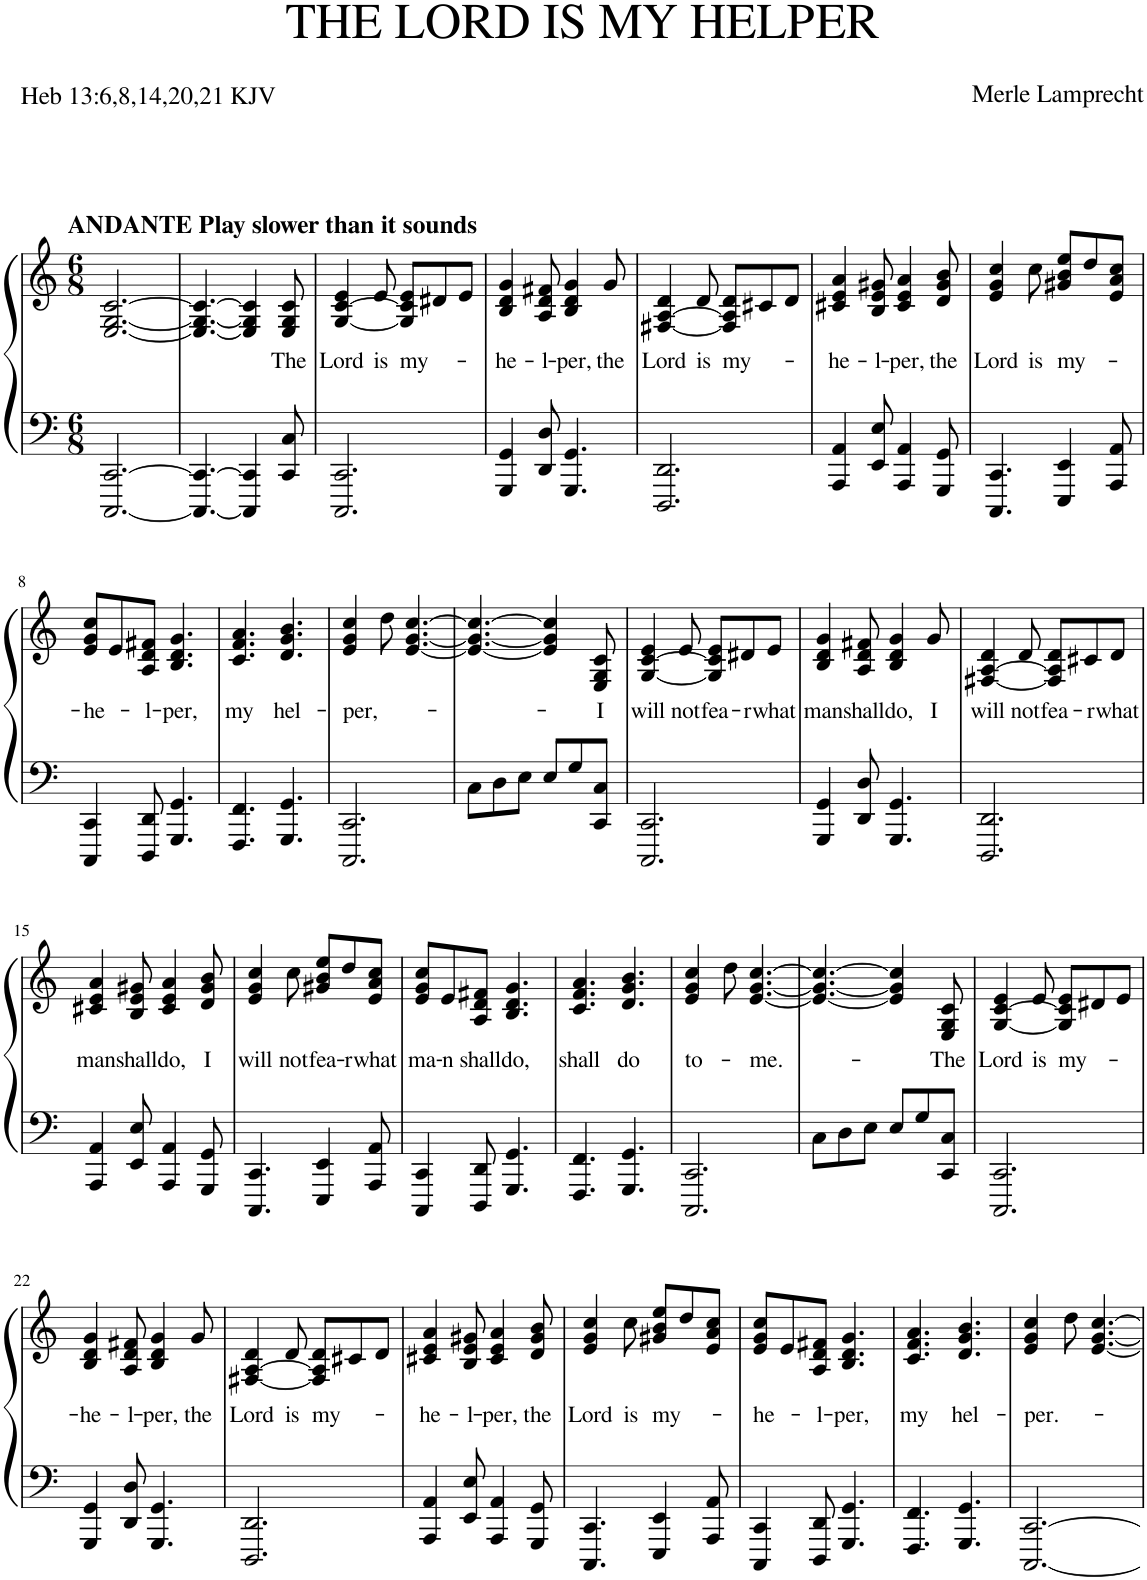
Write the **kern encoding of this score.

**kern	**kern	**text	**text
*part1	*part1	*part1	*part1
*staff2	*staff1	*staff1	*staff1
*I"Piano	*	*	*
*I'Pno.	*	*	*
*clefF4	*clefG2	*	*
*k[]	*k[]	*	*
*M6/8	*M6/8	*	*
=1	=1	=1	=1
!	!LO:TX:a:B:t=ANDANTE Play slower than it sounds	!	!
[2.CCC/ [2.CC/	[2.E/ [2.G/ [2.c/	.	.
=2	=2	=2	=2
4.CCC/_ 4.CC/_	4.E/_ 4.G/_ 4.c/_	.	.
4CCC/] 4CC/]	4E/] 4G/] 4c/]	.	.
!	!	!	!LO:LY:b
8CC/ 8C/	8E/ 8G/ 8c/	.	The
=3	=3	=3	=3
!	!	!	!LO:LY:b
2.CCC/ 2.CC/	[4G/ [4c/ 4e/	.	Lord
!	!	!	!LO:LY:b
.	8e/	.	is
!	!	!	!LO:LY:b
.	8G/] 8c/] 8e/L	.	my-
.	8d#X/	.	.
.	8e/J	.	.
=4	=4	=4	=4
!	!	!	!LO:LY:b
4GGG/ 4GG/	4B/ 4d/ 4g/	.	-he-
!	!	!	!LO:LY:b
8DD/ 8D/	8A/ 8d/ 8f#X/	.	-l-
!	!	!	!LO:LY:b
4.GGG/ 4.GG/	4B/ 4d/ 4g/	.	-per,
!	!	!	!LO:LY:b
.	8g/	.	the
=5	=5	=5	=5
!	!	!	!LO:LY:b
2.DDD/ 2.DD/	[4F#X/ [4A/ 4d/	.	Lord
!	!	!	!LO:LY:b
.	8d/	.	is
!	!	!	!LO:LY:b
.	8F#/] 8A/] 8d/L	.	my-
.	8c#X/	.	.
.	8d/J	.	.
=6	=6	=6	=6
!	!	!	!LO:LY:b
4AAA/ 4AA/	4c#X/ 4e/ 4a/	.	he-
!	!	!	!LO:LY:b
8EE/ 8E/	8B/ 8e/ 8g#X/	.	-l-
!	!	!	!LO:LY:b
4AAA/ 4AA/	4c#/ 4e/ 4a/	.	-per,
!	!	!	!LO:LY:b
8GGG/ 8GG/	8d/ 8g#/ 8b/	.	the
=7	=7	=7	=7
!	!	!	!LO:LY:b
4.CCC/ 4.CC/	4e/ 4g/ 4cc/	.	Lord
!	!	!	!LO:LY:b
.	8cc\	.	is
!	!	!	!LO:LY:b
4EEE/ 4EE/	8g#X/ 8b/ 8ee/L	.	my-
.	8dd/	.	.
8AAA/ 8AA/	8e/ 8a/ 8cc/J	.	.
!!LO:LB:g=z
=8	=8	=8	=8
!	!	!	!LO:LY:b
4CCC/ 4CC/	8e/ 8g/ 8cc/L	.	-he-
.	8e/	.	.
!	!	!	!LO:LY:b
8DDD/ 8DD/	8A/ 8d/ 8f#X/J	.	-l-
!	!	!	!LO:LY:b
4.GGG/ 4.GG/	4.B/ 4.d/ 4.g/	.	-per,
=9	=9	=9	=9
!	!	!	!LO:LY:b
4.FFF/ 4.FF/	4.c/ 4.f/ 4.a/	.	my
!	!	!	!LO:LY:b
4.GGG/ 4.GG/	4.d/ 4.g/ 4.b/	.	hel-
=10	=10	=10	=10
!	!	!	!LO:LY:b
2.CCC/ 2.CC/	4e/ 4g/ 4cc/	.	-per,-
.	8dd\	.	.
.	[4.e/ [4.g/ [4.cc/	.	.
=11	=11	=11	=11
8C\L	4.e/_ 4.g/_ 4.cc/_	.	.
8D\	.	.	.
8E\J	.	.	.
8E/L	4e/] 4g/] 4cc/]	.	.
8G/	.	.	.
!	!	!	!LO:LY:b
8CC/ 8C/J	8E/ 8G/ 8c/	.	-I
=12	=12	=12	=12
!	!	!	!LO:LY:b
2.CCC/ 2.CC/	[4G/ [4c/ 4e/	.	will
!	!	!	!LO:LY:b
.	8e/	.	not
!	!	!	!LO:LY:b
.	8G/] 8c/] 8e/L	.	fea-
!	!	!	!LO:LY:b
.	8d#X/	.	-r
!	!	!	!LO:LY:b
.	8e/J	.	what
=13	=13	=13	=13
!	!	!	!LO:LY:b
4GGG/ 4GG/	4B/ 4d/ 4g/	.	man
!	!	!	!LO:LY:b
8DD/ 8D/	8A/ 8d/ 8f#X/	.	shall
!	!	!	!LO:LY:b
4.GGG/ 4.GG/	4B/ 4d/ 4g/	.	do,
!	!	!	!LO:LY:b
.	8g/	.	I
=14	=14	=14	=14
!	!	!	!LO:LY:b
2.DDD/ 2.DD/	[4F#X/ [4A/ 4d/	.	will
!	!	!	!LO:LY:b
.	8d/	.	not
!	!	!	!LO:LY:b
.	8F#/] 8A/] 8d/L	.	fea-
!	!	!	!LO:LY:b
.	8c#X/	.	-r
!	!	!	!LO:LY:b
.	8d/J	.	what
!!LO:LB:g=z
=15	=15	=15	=15
!	!	!	!LO:LY:b
4AAA/ 4AA/	4c#X/ 4e/ 4a/	.	man
!	!	!	!LO:LY:b
8EE/ 8E/	8B/ 8e/ 8g#X/	.	shall
!	!	!	!LO:LY:b
4AAA/ 4AA/	4c#/ 4e/ 4a/	.	do,
!	!	!	!LO:LY:b
8GGG/ 8GG/	8d/ 8g#/ 8b/	.	I
=16	=16	=16	=16
!	!	!	!LO:LY:b
4.CCC/ 4.CC/	4e/ 4g/ 4cc/	.	will
!	!	!	!LO:LY:b
.	8cc\	.	not
!	!	!	!LO:LY:b
4EEE/ 4EE/	8g#X/ 8b/ 8ee/L	.	fea-
!	!	!	!LO:LY:b
.	8dd/	.	-r
!	!	!	!LO:LY:b
8AAA/ 8AA/	8e/ 8a/ 8cc/J	.	what
=17	=17	=17	=17
!	!	!	!LO:LY:b
4CCC/ 4CC/	8e/ 8g/ 8cc/L	.	ma-
!	!	!	!LO:LY:b
.	8e/	.	-n
!	!	!	!LO:LY:b
8DDD/ 8DD/	8A/ 8d/ 8f#X/J	.	shall
!	!	!	!LO:LY:b
4.GGG/ 4.GG/	4.B/ 4.d/ 4.g/	.	do,
=18	=18	=18	=18
!	!	!	!LO:LY:b
4.FFF/ 4.FF/	4.c/ 4.f/ 4.a/	.	shall
!	!	!	!LO:LY:b
4.GGG/ 4.GG/	4.d/ 4.g/ 4.b/	.	do
=19	=19	=19	=19
!	!	!	!LO:LY:b
2.CCC/ 2.CC/	4e/ 4g/ 4cc/	.	to-
.	8dd\	.	.
!	!	!	!LO:LY:b
.	[4.e/ [4.g/ [4.cc/	.	-me.-
=20	=20	=20	=20
8C\L	4.e/_ 4.g/_ 4.cc/_	.	.
8D\	.	.	.
8E\J	.	.	.
8E/L	4e/] 4g/] 4cc/]	.	.
8G/	.	.	.
!	!	!	!LO:LY:b
8CC/ 8C/J	8E/ 8G/ 8c/	.	The
=21	=21	=21	=21
!	!	!	!LO:LY:b
2.CCC/ 2.CC/	[4G/ [4c/ 4e/	.	Lord
!	!	!	!LO:LY:b
.	8e/	.	is
!	!	!	!LO:LY:b
.	8G/] 8c/] 8e/L	.	my-
.	8d#X/	.	.
.	8e/J	.	.
!!LO:LB:g=z
=22	=22	=22	=22
!	!	!	!LO:LY:b
4GGG/ 4GG/	4B/ 4d/ 4g/	.	-he-
!	!	!	!LO:LY:b
8DD/ 8D/	8A/ 8d/ 8f#X/	.	-l-
!	!	!	!LO:LY:b
4.GGG/ 4.GG/	4B/ 4d/ 4g/	.	-per,
!	!	!	!LO:LY:b
.	8g/	.	the
=23	=23	=23	=23
!	!	!	!LO:LY:b
2.DDD/ 2.DD/	[4F#X/ [4A/ 4d/	.	Lord
!	!	!	!LO:LY:b
.	8d/	.	is
!	!	!	!LO:LY:b
.	8F#/] 8A/] 8d/L	.	my-
.	8c#X/	.	.
.	8d/J	.	.
=24	=24	=24	=24
!	!	!	!LO:LY:b
4AAA/ 4AA/	4c#X/ 4e/ 4a/	.	he-
!	!	!	!LO:LY:b
8EE/ 8E/	8B/ 8e/ 8g#X/	.	-l-
!	!	!	!LO:LY:b
4AAA/ 4AA/	4c#/ 4e/ 4a/	.	-per,
!	!	!	!LO:LY:b
8GGG/ 8GG/	8d/ 8g#/ 8b/	.	the
=25	=25	=25	=25
!	!	!	!LO:LY:b
4.CCC/ 4.CC/	4e/ 4g/ 4cc/	.	Lord
!	!	!	!LO:LY:b
.	8cc\	.	is
!	!	!	!LO:LY:b
4EEE/ 4EE/	8g#X/ 8b/ 8ee/L	.	my-
.	8dd/	.	.
8AAA/ 8AA/	8e/ 8a/ 8cc/J	.	.
=26	=26	=26	=26
!	!	!	!LO:LY:b
4CCC/ 4CC/	8e/ 8g/ 8cc/L	.	-he-
.	8e/	.	.
!	!	!	!LO:LY:b
8DDD/ 8DD/	8A/ 8d/ 8f#X/J	.	-l-
!	!	!	!LO:LY:b
4.GGG/ 4.GG/	4.B/ 4.d/ 4.g/	.	-per,
=27	=27	=27	=27
!	!	!	!LO:LY:b
4.FFF/ 4.FF/	4.c/ 4.f/ 4.a/	.	my
!	!	!	!LO:LY:b
4.GGG/ 4.GG/	4.d/ 4.g/ 4.b/	.	hel-
=28	=28	=28	=28
!	!	!	!LO:LY:b
[2.CCC/ [2.CC/	4e/ 4g/ 4cc/	.	-per.-
.	8dd\	.	.
.	[4.e/ [4.g/ [4.cc/	.	.
=	=	=	=
*-	*-	*-	*-
